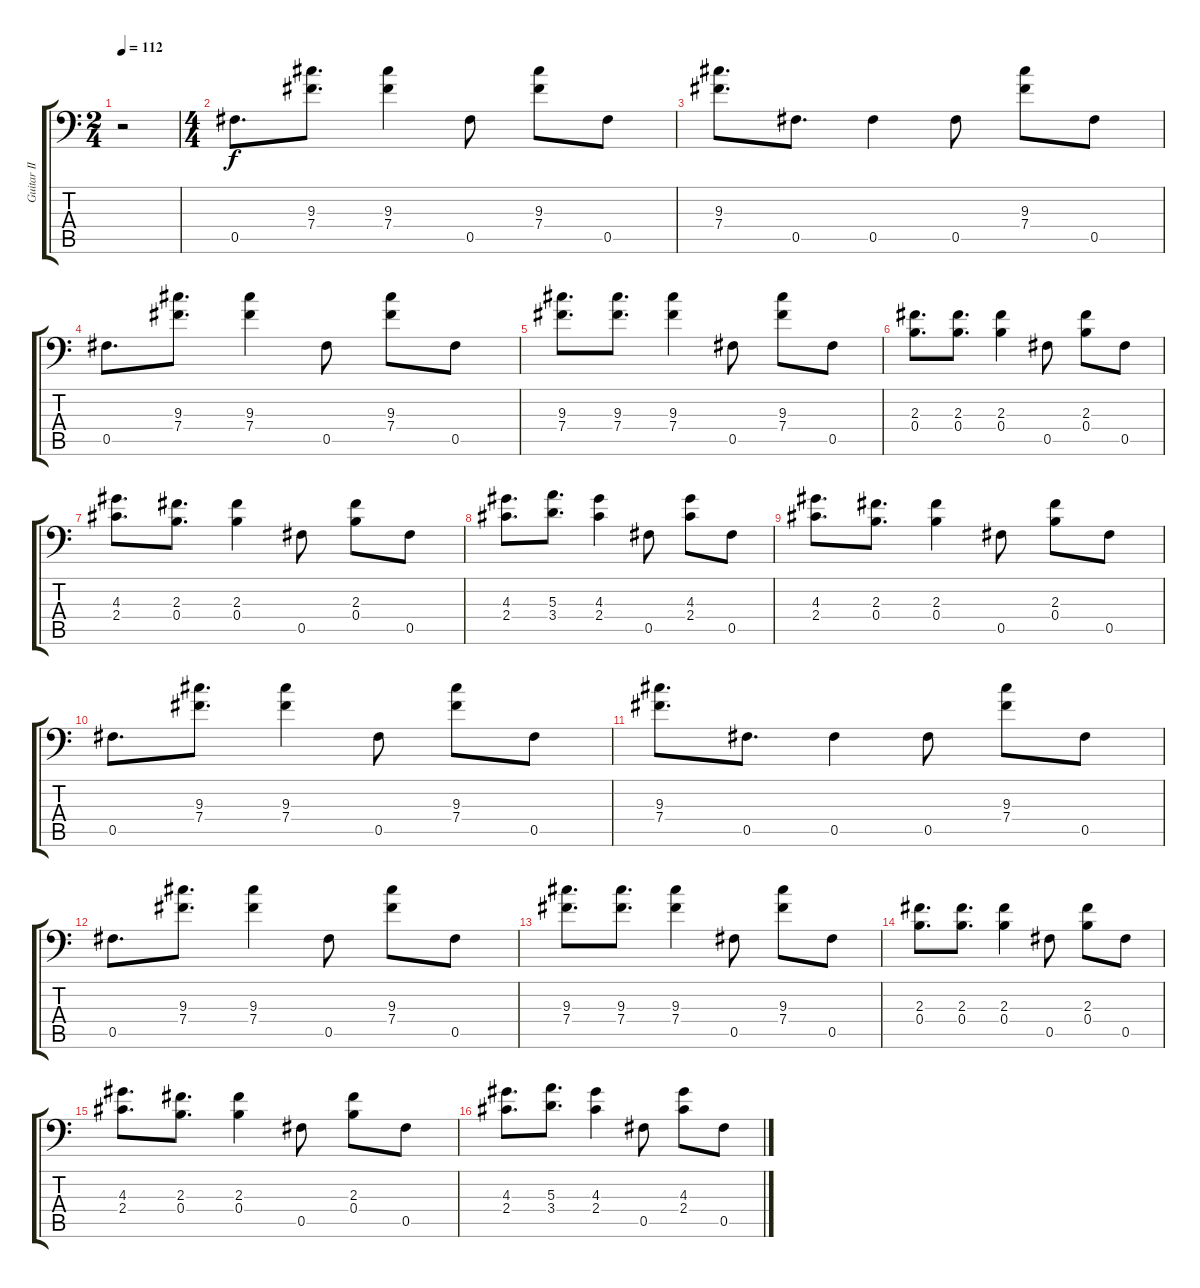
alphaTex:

\track ("Guitar II [Mike Gallagher]" "Guitar II ") {instrument distortionguitar}
\staff {score tabs}
\tuning (B3 Ab3 E3 B2 Gb2 Gb1) {hide}
\ts (2 4)
\tempo 112
\clef f4
\ks c
r.2{dy f instrument distortionguitar} |
\ts (4 4)
0.5.8{d} (9.3 7.4).8{d} (9.3 7.4).4 0.5.8 (9.3 7.4).8 0.5.8 |
(9.3 7.4).8{d} 0.5.8{d} 0.5.4 0.5.8 (9.3 7.4).8 0.5.8 |
0.5.8{d} (9.3 7.4).8{d} (9.3 7.4).4 0.5.8 (9.3 7.4).8 0.5.8 |
(9.3 7.4).8{d} (9.3 7.4).8{d} (9.3 7.4).4 0.5.8 (9.3 7.4).8 0.5.8 |
(2.3 0.4).8{d} (2.3 0.4).8{d} (2.3 0.4).4 0.5.8 (2.3 0.4).8 0.5.8 |
(4.3 2.4).8{d} (2.3 0.4).8{d} (2.3 0.4).4 0.5.8 (2.3 0.4).8 0.5.8 |
(4.3 2.4).8{d} (5.3 3.4).8{d} (4.3 2.4).4 0.5.8 (4.3 2.4).8 0.5.8 |
(4.3 2.4).8{d} (2.3 0.4).8{d} (2.3 0.4).4 0.5.8 (2.3 0.4).8 0.5.8 |
0.5.8{d} (9.3 7.4).8{d} (9.3 7.4).4 0.5.8 (9.3 7.4).8 0.5.8 |
(9.3 7.4).8{d} 0.5.8{d} 0.5.4 0.5.8 (9.3 7.4).8 0.5.8 |
0.5.8{d} (9.3 7.4).8{d} (9.3 7.4).4 0.5.8 (9.3 7.4).8 0.5.8 |
(9.3 7.4).8{d} (9.3 7.4).8{d} (9.3 7.4).4 0.5.8 (9.3 7.4).8 0.5.8 |
(2.3 0.4).8{d} (2.3 0.4).8{d} (2.3 0.4).4 0.5.8 (2.3 0.4).8 0.5.8 |
(4.3 2.4).8{d} (2.3 0.4).8{d} (2.3 0.4).4 0.5.8 (2.3 0.4).8 0.5.8 |
(4.3 2.4).8{d} (5.3 3.4).8{d} (4.3 2.4).4 0.5.8 (4.3 2.4).8 0.5.8
